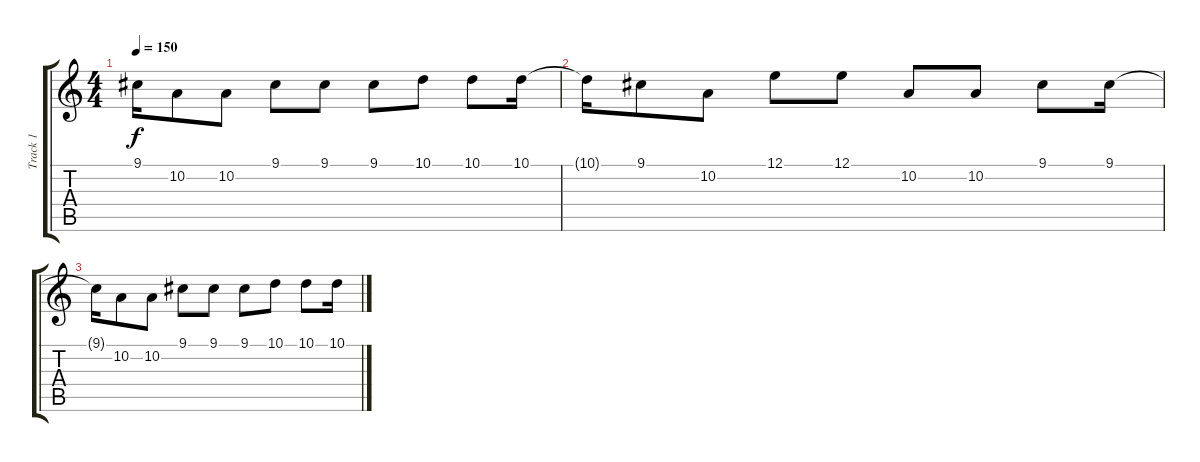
\track ("Track 1" "Track 1") {instrument pad1newage}
\staff {score tabs}
\tuning (E4 B3 G3 D3 A2 E2) {hide}
\ts (4 4)
\tempo 150
\clef g2
\ks c
9.1{t}.16{dy f} 10.2.8 10.2.8 9.1.8 9.1.8 9.1.8 10.1.8 10.1.8 10.1.16 |
10.1{t}.16 9.1.8 10.2.8 12.1.8 12.1.8 10.2.8 10.2.8 9.1.8 9.1.16 |
9.1{t}.16 10.2.8 10.2.8 9.1.8 9.1.8 9.1.8 10.1.8 10.1.8 10.1.16
